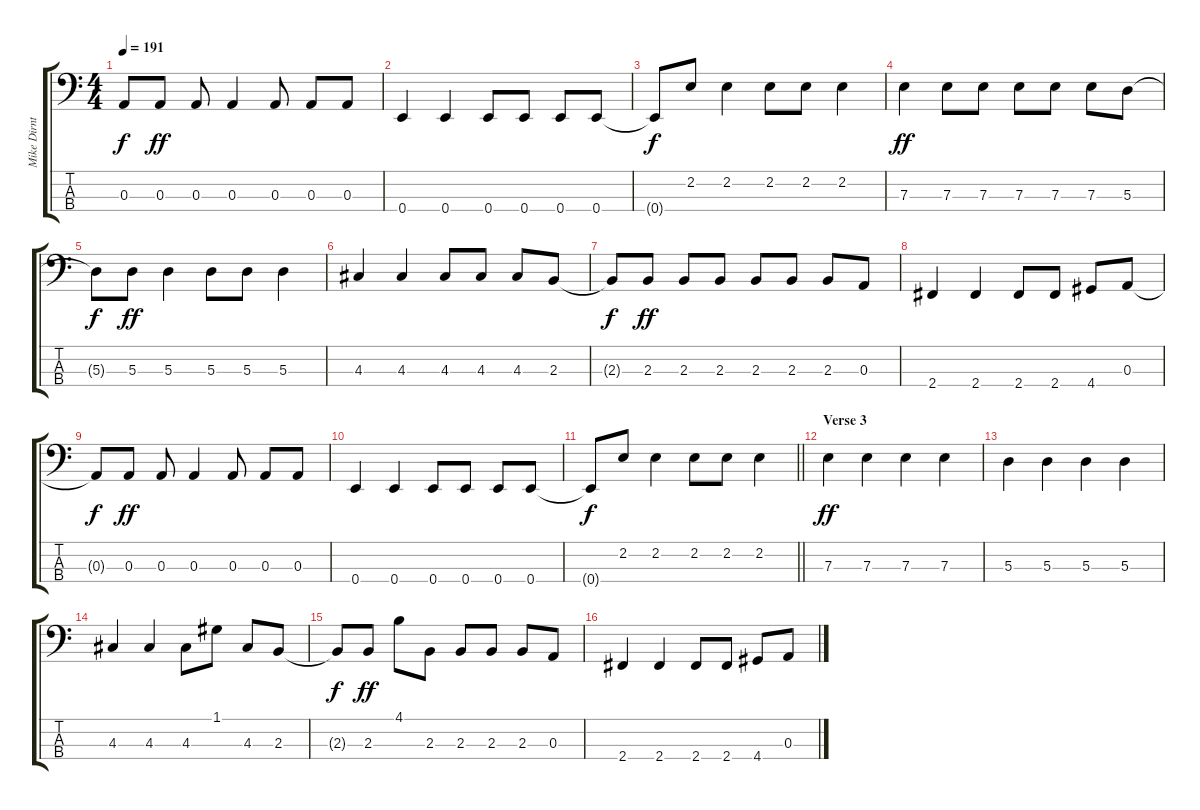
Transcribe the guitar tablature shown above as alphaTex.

\track ("Mike Dirnt (Bass)" "Mike Dirnt") {instrument electricbasspick}
\staff {score tabs}
\tuning (G2 D2 A1 E1) {hide}
\ts (4 4)
\tempo 191
\clef f4
\ks c
0.3{t}.8{dy f} 0.3.8{dy ff} 0.3.8 0.3.4 0.3.8 0.3.8 0.3.8 |
0.4.4 0.4.4 0.4.8 0.4.8 0.4.8 0.4.8 |
0.4{t}.8{dy f} 2.2.8 2.2.4 2.2.8 2.2.8 2.2.4 |
7.3.4{dy ff} 7.3.8 7.3.8 7.3.8 7.3.8 7.3.8 5.3.8 |
5.3{t}.8{dy f} 5.3.8{dy ff} 5.3.4 5.3.8 5.3.8 5.3.4 |
4.3.4 4.3.4 4.3.8 4.3.8 4.3.8 2.3.8 |
2.3{t}.8{dy f} 2.3.8{dy ff} 2.3.8 2.3.8 2.3.8 2.3.8 2.3.8 0.3.8 |
2.4.4 2.4.4 2.4.8 2.4.8 4.4.8 0.3.8 |
0.3{t}.8{dy f} 0.3.8{dy ff} 0.3.8 0.3.4 0.3.8 0.3.8 0.3.8 |
0.4.4 0.4.4 0.4.8 0.4.8 0.4.8 0.4.8 |
\barLineRight lightlight
0.4{t}.8{dy f} 2.2.8 2.2.4 2.2.8 2.2.8 2.2.4 |
\section ("" "Verse 3")
7.3.4{dy ff} 7.3.4 7.3.4 7.3.4 |
5.3.4 5.3.4 5.3.4 5.3.4 |
4.3.4 4.3.4 4.3.8 1.1.8 4.3.8 2.3.8 |
2.3{t}.8{dy f} 2.3.8{dy ff} 4.1.8 2.3.8 2.3.8 2.3.8 2.3.8 0.3.8 |
2.4.4 2.4.4 2.4.8 2.4.8 4.4.8 0.3.8
